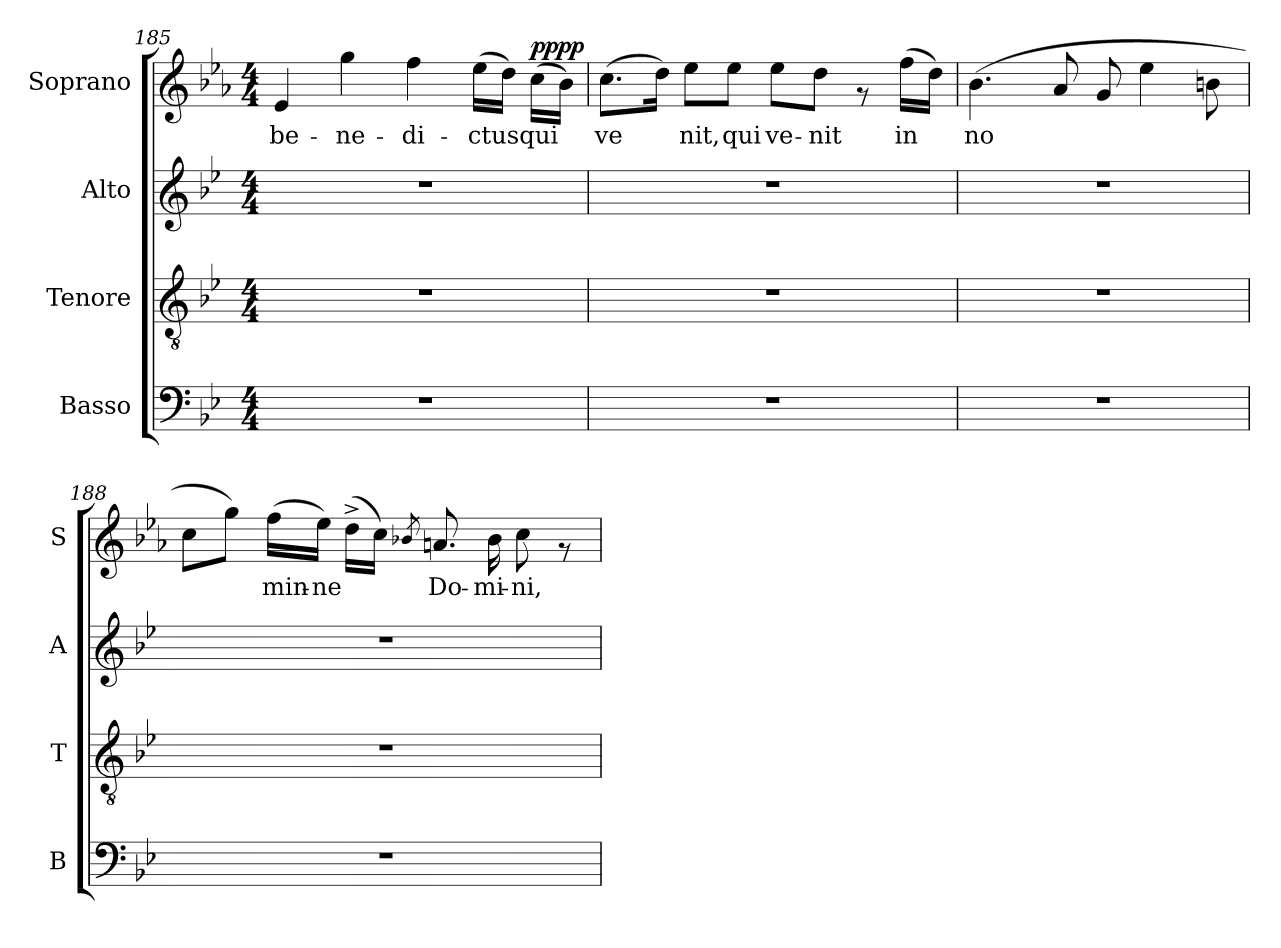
**kern	**kern	**kern	**kern	**text	**dynam
*part4	*part3	*part2	*part1	*part1	*part1
*staff4	*staff3	*staff2	*staff1	*staff1	*staff1
*I"Basso	*I"Tenore	*I"Alto	*I"Soprano	*	*
*I'B	*I'T	*I'A	*I'S	*	*
!!LO:PB:g=z
*clefF4	*clefGv2	*clefG2	*clefG2	*	*
*k[b-e-]	*k[b-e-]	*k[b-e-]	*k[b-e-a-]	*	*
*B-:	*B-:	*B-:	*E-:	*	*
*M4/4	*M4/4	*M4/4	*M4/4	*	*
=185	=185	=185	=185	=185	=185
!	!	!	!	!LO:LY:b:cj	!
1r	1r	1r	4e-/	be-	.
!	!	!	!	!LO:LY:b:cj	!
.	.	.	4gg\	-ne-	.
!	!	!	!	!LO:LY:b:cj	!
.	.	.	4ff\	-di-	.
!	!	!	!	!LO:LY:b:cj	!
.	.	.	(>16ee-\L	-ctusqui	.
!	!	!	!	!LO:LY:b:cj	!
.	.	.	16dd\J)	.	.
!	!	!	!	!LO:LY:b:cj	!LO:DY:b
.	.	.	(>16cc\L	.	pppp
!	!	!	!	!LO:LY:b:cj	!
.	.	.	16b-\J)	.	.
=186	=186	=186	=186	=186	=186
!	!	!	!	!LO:LY:b:cj	!
1r	1r	1r	(>8.cc\L	ve-	.
!	!	!	!	!LO:LY:b:cj	!
.	.	.	16dd\J)	--	.
!	!	!	!	!LO:LY:b:cj	!
.	.	.	8ee-\L	-nit,	.
!	!	!	!	!LO:LY:b:cj	!
.	.	.	8ee-\J	qui	.
!	!	!	!	!LO:LY:b:cj	!
.	.	.	8ee-\L	ve-	.
!	!	!	!	!LO:LY:b:cj	!
.	.	.	8dd\J	-nit	.
.	.	.	8rf	.	.
!	!	!	!	!LO:LY:b:cj	!
.	.	.	(>16ff\L	in	.
!	!	!	!	!LO:LY:b:cj	!
.	.	.	16dd\J)	.	.
=187	=187	=187	=187	=187	=187
!	!	!	!	!LO:LY:b:cj	!
1r	1r	1r	(>4.b-\	no-	.
!	!	!	!	!LO:LY:b:cj	!
.	.	.	8a-/	--	.
!	!	!	!	!LO:LY:b:cj	!
.	.	.	8g/	--	.
!	!	!	!	!LO:LY:b:cj	!
.	.	.	4ee-\	--	.
!	!	!	!	!LO:LY:b:cj	!
.	.	.	8bn\	--	.
=188	=188	=188	=188	=188	=188
!	!	!	!	!LO:LY:b:cj	!
1r	1r	1r	8cc\L	--	.
!	!	!	!	!LO:LY:b:cj	!
.	.	.	8gg\J)	--	.
!	!	!	!	!LO:LY:b:cj	!
.	.	.	(>16ff\L	-min-	.
!	!	!	!	!LO:LY:b:cj	!
.	.	.	16ee-\J)	-ne	.
!	!	!	!	!LO:LY:b:cj	!
.	.	.	(>16dd^<\L	.	.
!	!	!	!	!LO:LY:b:cj	!
.	.	.	16cc\J)	.	.
.	.	.	8qb-X/	.	.
!	!	!	!	!LO:LY:b:cj	!
.	.	.	8.an/	Do-	.
!	!	!	!	!LO:LY:b:cj	!
.	.	.	16b-\	-mi-	.
!	!	!	!	!LO:LY:b:cj	!
.	.	.	8cc\	-ni,	.
.	.	.	8rf	.	.
=	=	=	=	=	=
*-	*-	*-	*-	*-	*-
